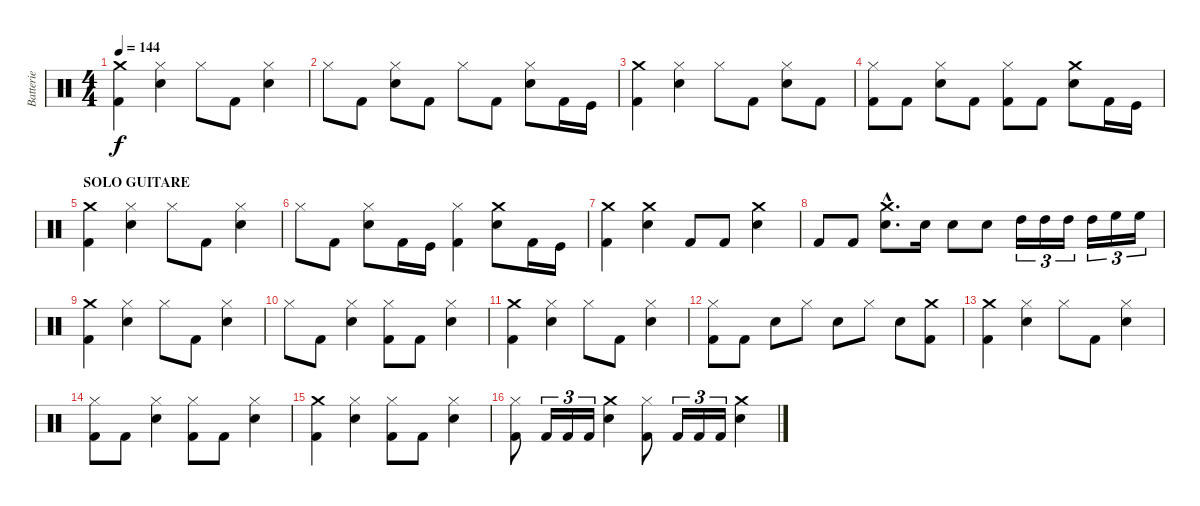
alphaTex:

\track ("Batterie" "Batterie") {instrument percussion}
\staff {score}
\articulation defaults
\ts (4 4)
\tempo 144
\clef neutral
\ks c
("Kick (hit) 2" "Crash medium (hit)").4{dy f} ("Hi-Hat (closed)" "Snare (hit) 2").4 "Hi-Hat (closed)".8 "Kick (hit) 2".8 ("Snare (hit) 2" "Hi-Hat (closed)").4 |
"Hi-Hat (closed)".8 "Kick (hit) 2".8 ("Snare (hit) 2" "Hi-Hat (closed)").8 "Kick (hit) 2".8 "Hi-Hat (closed)".8 "Kick (hit) 2".8 ("Snare (hit) 2" "Hi-Hat (closed)").8 "Kick (hit) 2".16 "Kick (hit)".16 |
("Kick (hit) 2" "Crash medium (hit)").4 ("Snare (hit) 2" "Hi-Hat (closed)").4 "Hi-Hat (closed)".8 "Kick (hit) 2".8 ("Hi-Hat (closed)" "Snare (hit) 2").8 "Kick (hit) 2".8 |
("Kick (hit) 2" "Hi-Hat (closed)").8 "Kick (hit) 2".8 ("Snare (hit) 2" "Hi-Hat (closed)").8 "Kick (hit) 2".8 ("Kick (hit) 2" "Hi-Hat (closed)").8 "Kick (hit) 2".8 ("Crash medium (hit)" "Snare (hit) 2").8 "Kick (hit) 2".16 "Kick (hit)".16 |
\section ("" "SOLO GUITARE")
("Kick (hit) 2" "Crash medium (hit)").4 ("Snare (hit) 2" "Hi-Hat (closed)").4 "Hi-Hat (closed)".8 "Kick (hit) 2".8 ("Snare (hit) 2" "Hi-Hat (closed)").4 |
"Hi-Hat (closed)".8 "Kick (hit) 2".8 ("Snare (hit) 2" "Hi-Hat (closed)").8 "Kick (hit) 2".16 "Kick (hit)".16 ("Kick (hit) 2" "Hi-Hat (closed)").4 ("Crash medium (hit)" "Snare (hit) 2").8 "Kick (hit) 2".16 "Kick (hit)".16 |
("Kick (hit) 2" "Crash medium (hit)").4 ("Snare (hit) 2" "Crash medium (hit)").4 "Kick (hit) 2".8 "Kick (hit) 2".8 ("Crash medium (hit)" "Snare (hit) 2").4 |
"Kick (hit) 2".8 "Kick (hit) 2".8 ("Crash medium (hit)"{hac} "Snare (hit) 2"{hac}).8{d} "Snare (hit) 2".16 "Snare (hit) 2".8 "Snare (hit) 2".8 "High Tom (hit)".16{tu (3 2)} "High Tom (hit)".16{tu (3 2)} "High Tom (hit)".16{tu (3 2)} "High Tom (hit)".16{tu (3 2)} "High Floor Tom (hit)".16{tu (3 2)} "High Floor Tom (hit)".16{tu (3 2)} |
("Kick (hit) 2" "Crash medium (hit)").4 ("Snare (hit) 2" "Hi-Hat (closed)").4 "Hi-Hat (closed)".8 "Kick (hit) 2".8 ("Snare (hit) 2" "Hi-Hat (closed)").4 |
"Hi-Hat (closed)".8 "Kick (hit) 2".8 ("Snare (hit) 2" "Hi-Hat (closed)").4 ("Kick (hit) 2" "Hi-Hat (closed)").8 "Kick (hit) 2".8 ("Snare (hit) 2" "Hi-Hat (closed)").4 |
("Kick (hit) 2" "Crash medium (hit)").4 ("Snare (hit) 2" "Hi-Hat (closed)").4 "Hi-Hat (closed)".8 "Kick (hit) 2".8 ("Snare (hit) 2" "Hi-Hat (closed)").4 |
("Kick (hit) 2" "Hi-Hat (closed)").8 "Kick (hit) 2".8 "Snare (hit) 2".8 "Hi-Hat (closed)".8 "Snare (hit) 2".8 "Hi-Hat (closed)".8 "Snare (hit) 2".8 ("Kick (hit) 2" "Crash medium (hit)").8 |
("Kick (hit) 2" "Crash medium (hit)").4 ("Snare (hit) 2" "Hi-Hat (closed)").4 "Hi-Hat (closed)".8 "Kick (hit) 2".8 ("Snare (hit) 2" "Hi-Hat (closed)").4 |
("Hi-Hat (closed)" "Kick (hit) 2").8 "Kick (hit) 2".8 ("Snare (hit) 2" "Hi-Hat (closed)").4 ("Hi-Hat (closed)" "Kick (hit) 2").8 "Kick (hit) 2".8 ("Snare (hit) 2" "Hi-Hat (closed)").4 |
("Kick (hit) 2" "Crash medium (hit)").4 ("Snare (hit) 2" "Hi-Hat (closed)").4 ("Hi-Hat (closed)" "Kick (hit) 2").8 "Kick (hit) 2".8 ("Snare (hit) 2" "Hi-Hat (closed)").4 |
("Kick (hit) 2" "Hi-Hat (closed)").8 "Kick (hit) 2".16{tu (3 2)} "Kick (hit) 2".16{tu (3 2)} "Kick (hit) 2".16{tu (3 2)} ("Crash medium (hit)" "Snare (hit) 2").4 ("Kick (hit) 2" "Hi-Hat (closed)").8 "Kick (hit) 2".16{tu (3 2)} "Kick (hit) 2".16{tu (3 2)} "Kick (hit) 2".16{tu (3 2)} ("Snare (hit) 2" "Crash medium (hit)").4
